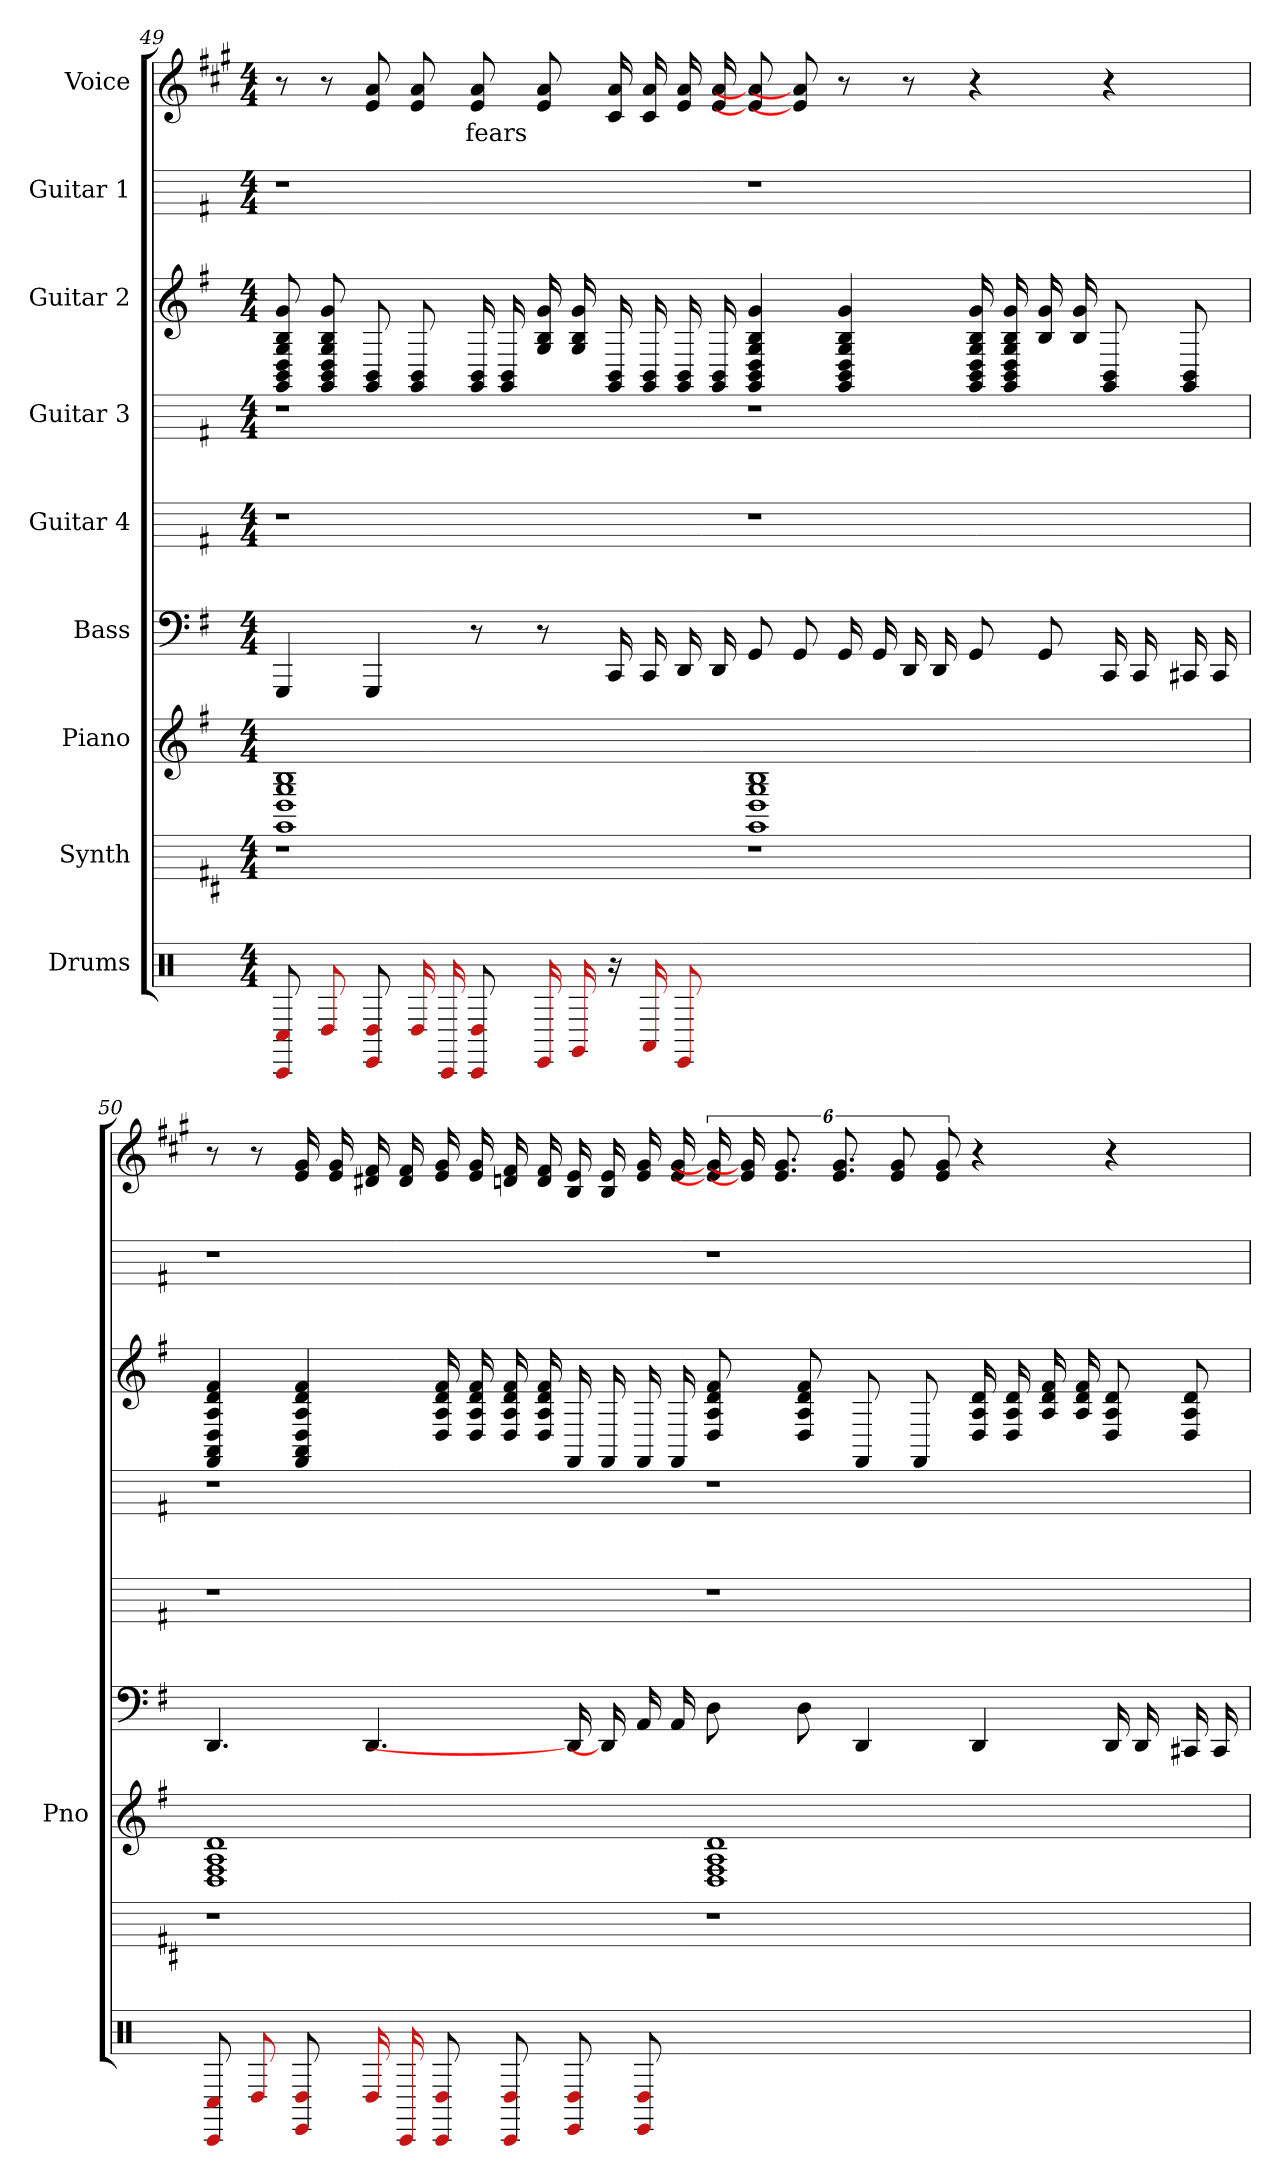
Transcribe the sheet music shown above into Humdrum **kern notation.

**kern	**kern	**kern	**kern	**kern	**kern	**kern	**kern	**kern	**text
*part9	*part8	*part7	*part6	*part5	*part4	*part3	*part2	*part1	*part1
*staff9	*staff8	*staff7	*staff6	*staff5	*staff4	*staff3	*staff2	*staff1	*staff1
*I"Drums	*I"Synth	*I"Piano	*I"Bass	*I"Guitar 4	*I"Guitar 3	*I"Guitar 2	*I"Guitar 1	*I"Voice	*
*	*	*I'Pno	*	*	*	*	*	*	*
*clefX	*	*	*	*	*	*	*	*	*
*	*ITrd4c7	*	*	*	*	*	*	*ITrd1c2	*
*k[]	*k[f#]	*k[f#]	*k[f#]	*k[f#]	*k[f#]	*k[f#]	*k[f#]	*k[f#]	*
*M4/4	*M4/4	*M4/4	*M4/4	*M4/4	*M4/4	*M4/4	*M4/4	*M4/4	*
=49	=49	=49	=49	=49	=49	=49	=49	=49	=49
8C# 8CC	1r	1B 1G 1D 1GG	4GGG	1r	1r	8g 8B 8G 8D 8BB 8GG	1r	8r	.
8D#	.	.	.	.	.	8g 8B 8G 8D 8BB 8GG	.	8r	.
8D# 8EE	.	.	4GGG	.	.	8BB 8GG	.	8g 8d	.
16D#	.	.	.	.	.	8BB 8GG	.	8g 8d	.
16CC	.	.	.	.	.	.	.	.	.
8D# 8CC	.	.	8r	.	.	16BB 16GG	.	8g 8d	fears
.	.	.	.	.	.	16BB 16GG	.	.	.
16EE	.	.	8r	.	.	16g 16B 16G	.	8g 8d	.
16GG	.	.	.	.	.	16g 16B 16G	.	.	.
16r	.	.	16CC	.	.	16BB 16GG	.	16g 16B	.
16AA	.	.	16CC	.	.	16BB 16GG	.	16g 16B	.
8EE	.	.	16DD	.	.	16BB 16GG	.	16g 16d	.
.	.	.	16DD	.	.	16BB 16GG	.	16g 16d	.
1ryy	1r	1B 1G 1D 1GG	8GG	1r	1r	4g 4B 4G 4D 4BB 4GG	1r	8g] 8d]	.
.	.	.	8GG	.	.	.	.	8g] 8d]	.
.	.	.	16GG	.	.	4g 4B 4G 4D 4BB 4GG	.	8r	.
.	.	.	16GG	.	.	.	.	.	.
.	.	.	16DD	.	.	.	.	8r	.
.	.	.	16DD	.	.	.	.	.	.
.	.	.	8GG	.	.	16g 16B 16G 16D 16BB 16GG	.	4r	.
.	.	.	.	.	.	16g 16B 16G 16D 16BB 16GG	.	.	.
.	.	.	8GG	.	.	16g 16B	.	.	.
.	.	.	.	.	.	16g 16B	.	.	.
.	.	.	16CC	.	.	8BB 8GG	.	4r	.
.	.	.	16CC	.	.	.	.	.	.
.	.	.	16CC#	.	.	8BB 8GG	.	.	.
.	.	.	16CC#	.	.	.	.	.	.
=50	=50	=50	=50	=50	=50	=50	=50	=50	=50
8C# 8CC	1r	1d 1A 1F# 1D	4.DD	1r	1r	4f# 4d 4A 4D 4AA 4FF#	1r	8r	.
8D#	.	.	.	.	.	.	.	8r	.
8D# 8EE	.	.	.	.	.	4f# 4d 4A 4D 4AA 4FF#	.	16f# 16d	.
.	.	.	.	.	.	.	.	16f# 16d	.
16D#	.	.	4.DD	.	.	.	.	16e 16c#	.
16CC	.	.	.	.	.	.	.	16e 16c#	.
8D# 8CC	.	.	.	.	.	16f# 16d 16A 16D	.	16f# 16d	.
.	.	.	.	.	.	16f# 16d 16A 16D	.	16f# 16d	.
8D# 8CC	.	.	.	.	.	16f# 16d 16A 16D	.	16e 16c	.
.	.	.	.	.	.	16f# 16d 16A 16D	.	16e 16c	.
8D# 8EE	.	.	16DD]	.	.	16FF#	.	16d 16A	.
.	.	.	16DD]	.	.	16FF#	.	16d 16A	.
8D# 8EE	.	.	16AA	.	.	16FF#	.	16f# 16d	.
.	.	.	16AA	.	.	16FF#	.	16f# 16d	.
1ryy	1r	1d 1A 1F# 1D	8D	1r	1r	8f# 8d 8A 8D	1r	24f#] 24d]	.
.	.	.	.	.	.	.	.	24f#] 24d]	.
.	.	.	.	.	.	.	.	12.f# 12.d	.
.	.	.	8D	.	.	8f# 8d 8A 8D	.	.	.
.	.	.	.	.	.	.	.	12.f# 12.d	.
.	.	.	4DD	.	.	8FF#	.	.	.
.	.	.	.	.	.	.	.	12f# 12d	.
.	.	.	.	.	.	8FF#	.	.	.
.	.	.	.	.	.	.	.	12f# 12d	.
.	.	.	4DD	.	.	16d 16A 16D	.	4r	.
.	.	.	.	.	.	16d 16A 16D	.	.	.
.	.	.	.	.	.	16f# 16d 16A	.	.	.
.	.	.	.	.	.	16f# 16d 16A	.	.	.
.	.	.	16DD	.	.	8d 8A 8D	.	4r	.
.	.	.	16DD	.	.	.	.	.	.
.	.	.	16CC#	.	.	8d 8A 8D	.	.	.
.	.	.	16CC#	.	.	.	.	.	.
=	=	=	=	=	=	=	=	=	=
*-	*-	*-	*-	*-	*-	*-	*-	*-	*-
